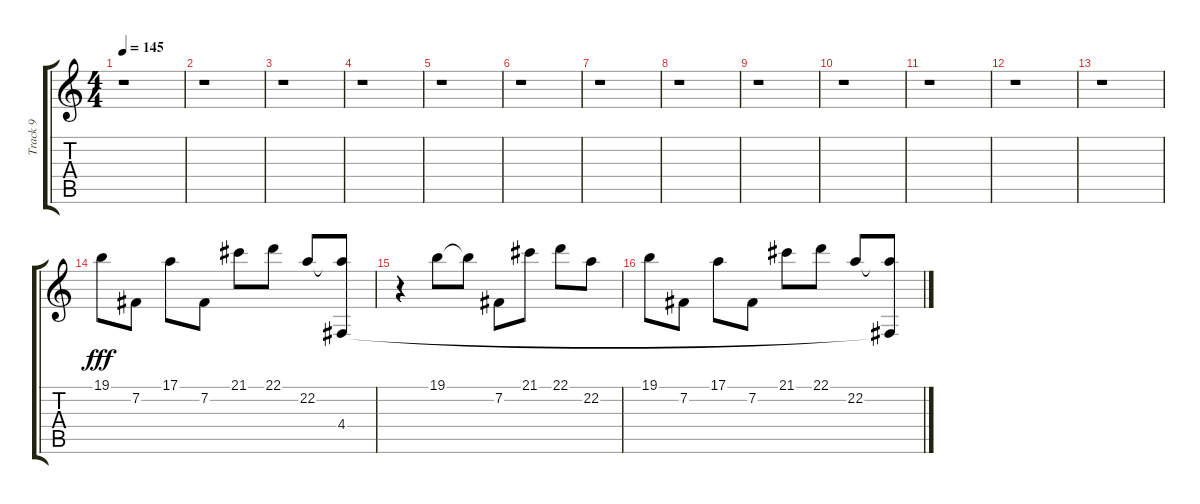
\track ("Track 9" "Track 9") {instrument acousticgrandpiano}
\staff {score tabs}
\tuning (E4 B3 G3 D3 A2 D2) {hide}
\ts (4 4)
\tempo 145
\clef g2
\ks c
r.1{dy fff} |
r.1 |
r.1 |
r.1 |
r.1 |
r.1 |
r.1 |
r.1 |
r.1 |
r.1 |
r.1 |
r.1 |
r.1 |
19.1.8 7.2.8 17.1.8 7.2.8 21.1.8 22.1.8 22.2.8 (22.2{t} 4.4).8 |
r.4 19.1.8 19.1{t}.8 7.2.8 21.1.8 22.1.8 22.2.8 |
19.1.8 7.2.8 17.1.8 7.2.8 21.1.8 22.1.8 22.2.8 (22.2{t} 4.4{t}).8
